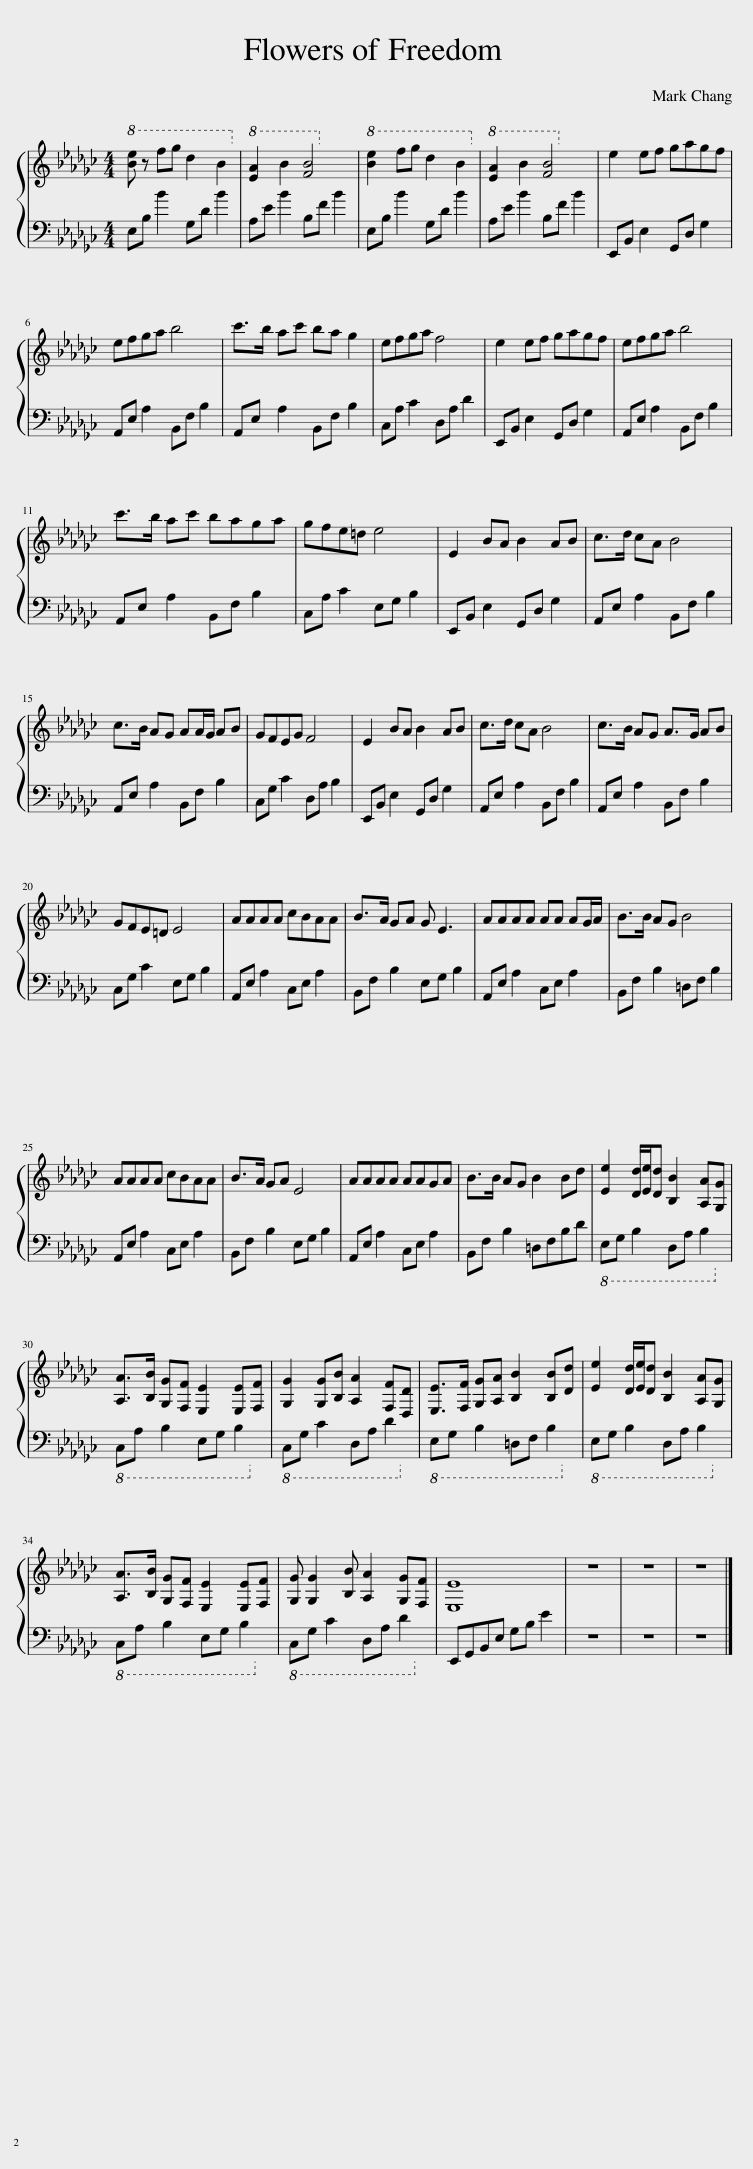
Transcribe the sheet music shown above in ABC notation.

X:1
%%score { 1 | 2 }
L:1/8
M:4/4
I:linebreak $
K:Gb
V:1 treble
V:2 bass
V:1
!8va(! [be'] z f'g' d'2 b2!8va)! |!8va(! [ea]2 b2 [fb]4!8va)! |!8va(! [be']2 f'g' d'2 b2!8va)! |!8va(! [ea]2 b2 [fb]4!8va)! | e2 ef gagf |$ %5
 efga b4 | c'>b ac' ba g2 | efga f4 | e2 ef gagf | efga b4 |$ %10
 c'>b ac' baga | gfe=d e4 | E2 BA B2 AB | c>d cA B4 |$ c>B AG AA/G/ AB | %15
 GFEG F4 | E2 BA B2 AB | c>d cA B4 | c>B AG A>G AB |$ GFE=D E4 | %20
 AAAA cBAA | B>A GA G E3 | AAAA AA AG/A/ | B>B AG B4 |$ AAAA cBAA | %25
 B>A GA E4 | AAAA AAGA | B>B AG B2 Bd | [Ee]2 [Dd]/[Ee]/[Dd] [B,B]2 [A,A][G,G] |$ [A,A]>[B,B] [G,G][F,F] [E,E]2 [E,E][F,F] | %30
 [G,G]2 [G,G][B,B] [A,A]2 [F,F][D,D] | [E,E]>[F,F] [G,G][A,A] [B,B]2 [B,B][Dd] | [Ee]2 [Dd]/[Ee]/[Dd] [B,B]2 [A,A][G,G] |$ [A,A]>[B,B] [G,G][F,F] [E,E]2 [E,E][F,F] | [G,G] [G,G]2 [B,B] [A,A]2 [G,G][F,F] | %35
 [E,E]8 | z8 | z8 | z8 |] %39
V:2
 E,B, B2 G,D B2 | A,E B2 B,F B2 | E,B, B2 G,D B2 | A,E B2 B,F B2 | E,,B,, E,2 G,,D, G,2 |$ %5
 A,,E, A,2 B,,F, B,2 | A,,E, A,2 B,,F, B,2 | C,A, C2 D,A, D2 | E,,B,, E,2 G,,D, G,2 | A,,E, A,2 B,,F, B,2 |$ %10
 A,,E, A,2 B,,F, B,2 | C,A, C2 E,G, B,2 | E,,B,, E,2 G,,D, G,2 | A,,E, A,2 B,,F, B,2 |$ A,,E, A,2 B,,F, B,2 | %15
 C,G, C2 D,A, B,2 | E,,B,, E,2 G,,D, G,2 | A,,E, A,2 B,,F, B,2 | A,,E, A,2 B,,F, B,2 |$ C,G, C2 E,G, B,2 | %20
 A,,E, A,2 C,E, A,2 | B,,F, B,2 E,G, B,2 | A,,E, A,2 C,E, A,2 | B,,F, B,2 =D,F, B,2 |$ A,,E, A,2 C,E, A,2 | %25
 B,,F, B,2 E,G, B,2 | A,,E, A,2 C,E, A,2 | B,,F, B,2 =D,F,B,D |!8vb(! E,,G,, B,,2 D,,A,, B,,2!8vb)! |$!8vb(! C,,A,, B,,2 E,,G,, B,,2!8vb)! | %30
!8vb(! C,,G,, C,2 D,,A,, D,2!8vb)! |!8vb(! E,,G,, B,,2 =D,,F,, B,,2!8vb)! |!8vb(! E,,G,, B,,2 D,,A,, B,,2!8vb)! |$!8vb(! C,,A,, B,,2 E,,G,, B,,2!8vb)! |!8vb(! C,,G,, C,2 D,,A,, D,2!8vb)! | %35
 E,,G,,B,,E, G,B, E2 | z8 | z8 | z8 |] %39
